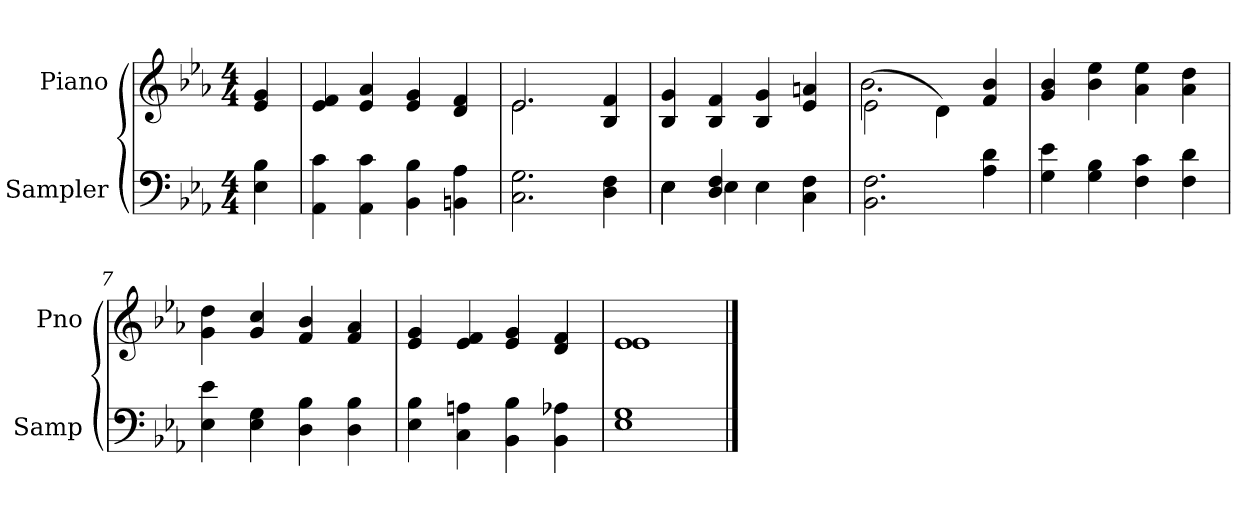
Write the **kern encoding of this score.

**kern	**kern
*part2	*part1
*staff2	*staff1
*I"Sampler	*I"Piano
*I'Samp	*I'Pno
*clefF4	*clefG2
*k[b-e-a-]	*k[b-e-a-]
*E-:	*E-:
*M4/4	*M4/4
=1	=1
4E- 4B-	4e- 4g
=2	=2
4AA- 4c	4e- 4f
4AA- 4c	4e- 4a-
4BB- 4B-	4e- 4g
4BBn 4A-	4d 4f
=3	=3
*	*^
2.C 2.G	2.e-/	2.e-
4D 4F	4B- 4f	4ryy
*	*v	*v
=4	=4
*^	*
4E-\	4E-	4B- 4g
4D 4F	4E-	4B- 4f
4E-\	2ryy	4B- 4g
4C 4F	.	4e- 4an
*v	*v	*
=5	=5
*	*^
2.BB- 2.F	(2e-\	2.b-
.	4d\)	.
4A-\ 4d\	4f 4b-	4ryy
*	*v	*v
=6	=6
4G\ 4e-\	4g 4b-
4G\ 4B-\	4b- 4ee-
4F\ 4c\	4a- 4ee-
4F\ 4d\	4a- 4dd
=7	=7
4E-\ 4e-\	4g 4dd
4E-\ 4G\	4g 4cc
4D\ 4B-\	4f 4b-
4D\ 4B-\	4f 4a-
=8	=8
4E-\ 4B-\	4e- 4g
4C\ 4An\	4e- 4f
4BB-\ 4B-\	4e- 4g
4BB-\ 4A-X\	4d 4f
=9	=9
*	*^
1E-\ 1G\	1e-/	1e-
*	*v	*v
==	==
*-	*-
